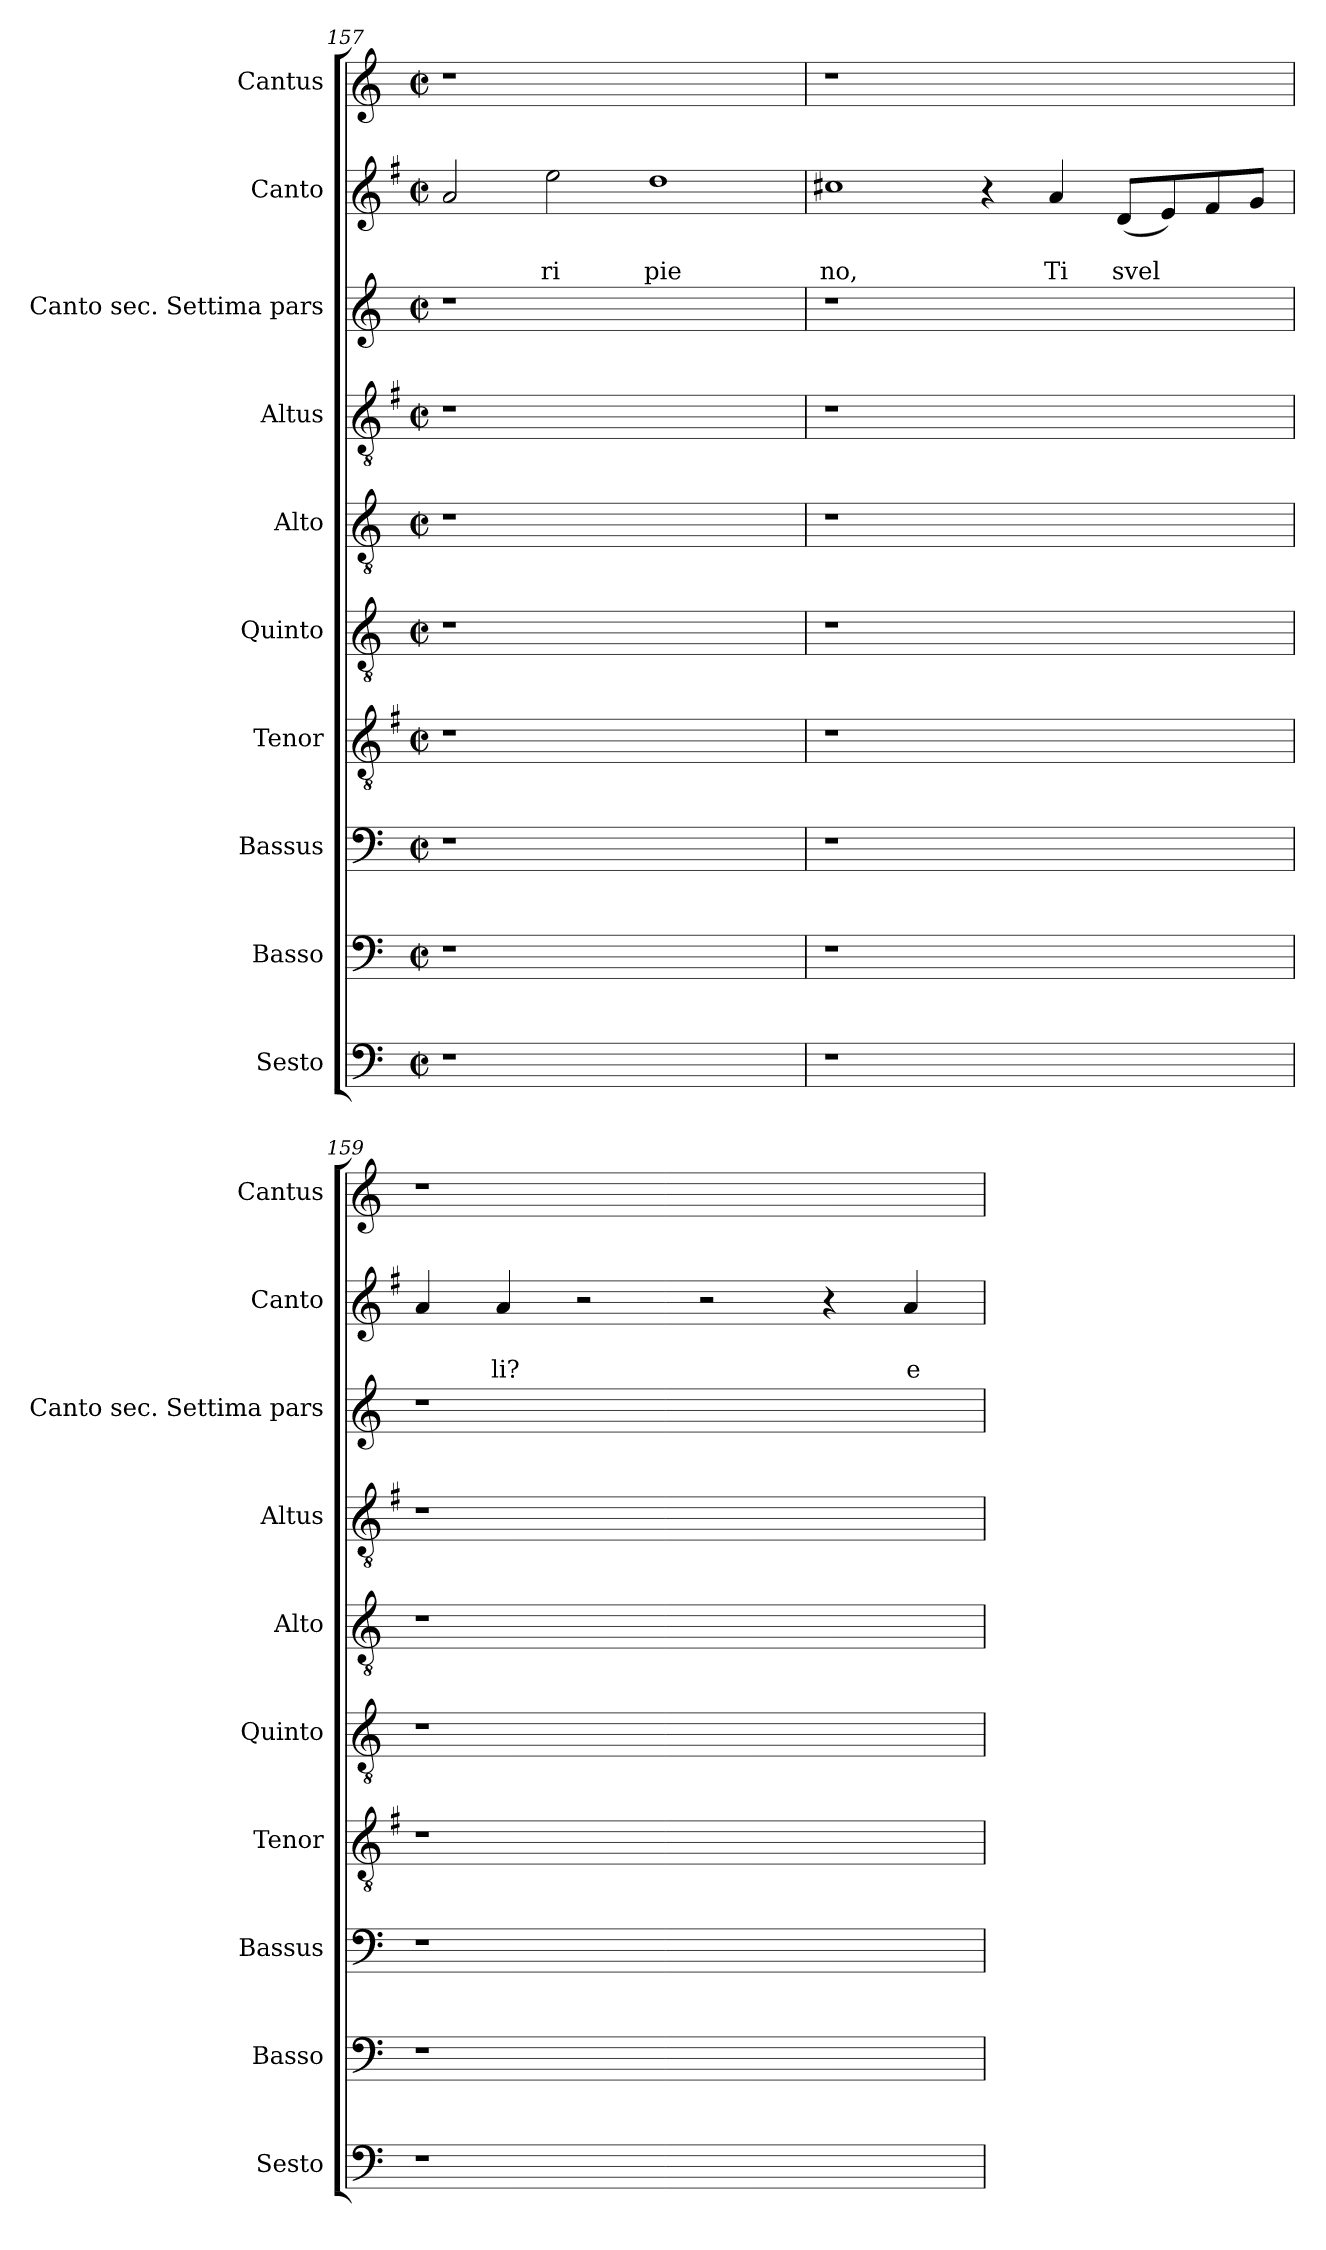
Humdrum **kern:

**kern	**kern	**kern	**kern	**kern	**kern	**kern	**kern	**kern	**text	**text	**kern
*part10	*part9	*part8	*part7	*part6	*part5	*part4	*part3	*part2	*part2	*part2	*part1
*staff10	*staff9	*staff8	*staff7	*staff6	*staff5	*staff4	*staff3	*staff2	*staff2	*staff2	*staff1
*I"Sesto	*I"Basso	*I"Bassus	*I"Tenor	*I"Quinto	*I"Alto	*I"Altus	*I"Canto sec. Settima pars	*I"Canto	*	*	*I"Cantus
*I'Sesto	*I'Basso	*I'Bassus	*I'Tenor	*I'Quinto	*I'Alto	*I'Altus	*I'Canto sec. Settima pars	*I'Canto	*	*	*I'Cantus
*clefF4	*clefF4	*clefF4	*clefGv2	*clefGv2	*clefGv2	*clefGv2	*clefG2	*clefG2	*	*	*clefG2
*k[]	*k[]	*k[]	*k[f#]	*k[]	*k[]	*k[f#]	*k[]	*k[f#]	*	*	*k[]
*C:	*C:	*C:	*G:	*C:	*C:	*G:	*C:	*G:	*	*	*C:
*M2/2	*M2/2	*M2/2	*M2/2	*M2/2	*M2/2	*M2/2	*M2/2	*M2/2	*	*	*M2/2
*met(c|)	*met(c|)	*met(c|)	*met(c|)	*met(c|)	*met(c|)	*met(c|)	*met(c|)	*met(c|)	*	*	*met(c|)
=157	=157	=157	=157	=157	=157	=157	=157	=157	=157	=157	=157
1r	1r	1r	1r	1r	1r	1r	1r	2a/	.	.	1r
!	!	!	!	!	!	!	!	!	!	!LO:LY:b	!
.	.	.	.	.	.	.	.	2ee\	.	ri	.
!	!	!	!	!	!	!	!	!	!	!LO:LY:b	!
1ryy	1ryy	1ryy	1ryy	1ryy	1ryy	1ryy	1ryy	1dd	.	pie	1ryy
=158	=158	=158	=158	=158	=158	=158	=158	=158	=158	=158	=158
!	!	!	!	!	!	!	!	!	!	!LO:LY:b	!
1r	1r	1r	1r	1r	1r	1r	1r	1cc#X	.	no,	1r
1ryy	1ryy	1ryy	1ryy	1ryy	1ryy	1ryy	1ryy	4r	.	.	1ryy
!	!	!	!	!	!	!	!	!	!	!LO:LY:b	!
.	.	.	.	.	.	.	.	4a/	.	Ti	.
!	!	!	!	!	!	!	!	!	!	!LO:LY:b	!
.	.	.	.	.	.	.	.	(<8d/L	.	svel	.
.	.	.	.	.	.	.	.	8e/)	.	.	.
.	.	.	.	.	.	.	.	8f#/	.	.	.
.	.	.	.	.	.	.	.	8g/J	.	.	.
!!LO:LB:g=z
=159	=159	=159	=159	=159	=159	=159	=159	=159	=159	=159	=159
1r	1r	1r	1r	1r	1r	1r	1r	4a/	.	.	1r
!	!	!	!	!	!	!	!	!	!	!LO:LY:b	!
.	.	.	.	.	.	.	.	4a/	.	li?	.
.	.	.	.	.	.	.	.	2r	.	.	.
1ryy	1ryy	1ryy	1ryy	1ryy	1ryy	1ryy	1ryy	2r	.	.	1ryy
.	.	.	.	.	.	.	.	4r	.	.	.
!	!	!	!	!	!	!	!	!	!	!LO:LY:b	!
.	.	.	.	.	.	.	.	4a/	.	e	.
=	=	=	=	=	=	=	=	=	=	=	=
*-	*-	*-	*-	*-	*-	*-	*-	*-	*-	*-	*-
